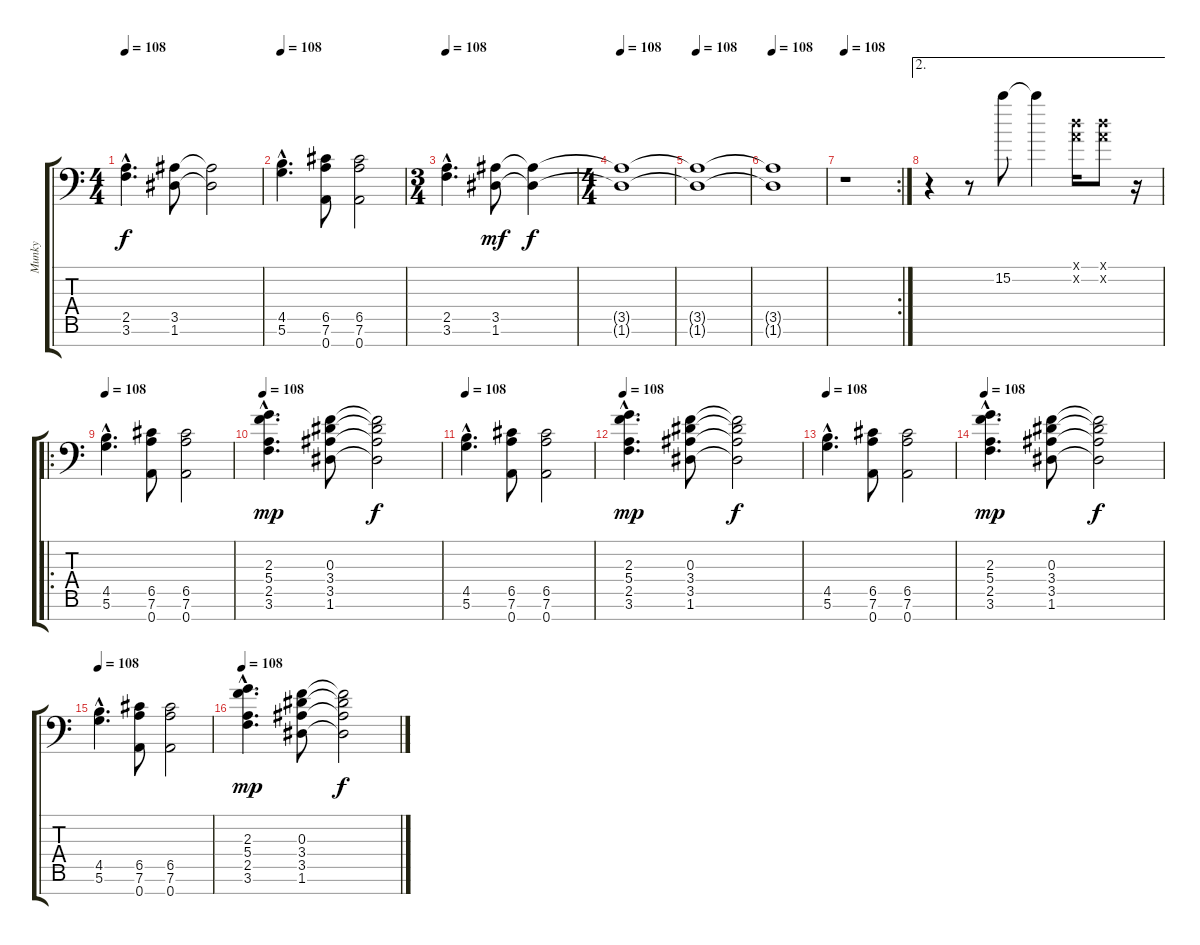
\track ("Munky" "Munky") {instrument distortionguitar}
\staff {score tabs}
\tuning (D4 A3 F3 C3 G2 D2 A1) {hide}
\ts (4 4)
\tempo 108
\clef f4
\ks c
(2.5{hac} 3.6{hac}).4{d dy f} (3.5 1.6).8 (3.5{t} 1.6{t}).2 |
\tempo 108
(4.5{hac} 5.6{hac}).4{d instrument distortionguitar} (6.5 7.6 0.7).8 (6.5 7.6 0.7).2 |
\ts (3 4)
\tempo 108
(2.5{hac} 3.6{hac}).4{d} (3.5 1.6).8{dy mf} (3.5{t} 1.6{t}).4{dy f} |
\ts (4 4)
\tempo 108
(3.5{t} 1.6{t}).1 |
\tempo 108
(3.5{t} 1.6{t}).1 |
\tempo 108
(3.5{t} 1.6{t}).1 |
\rc 2
\tempo 108
r.1 |
\ae 2
r.4 r.8 15.2.8 15.2{t}.4 (0.1{x} 0.2{x}).16 (0.1{x} 0.2{x}).8 r.16 |
\ro
\tempo 108
(4.5{hac} 5.6{hac}).4{d volume 14 balance 8 instrument distortionguitar} (6.5 7.6 0.7).8 (6.5 7.6 0.7).2 |
\tempo 108
(2.3{hac} 5.4{hac} 2.5{hac} 3.6{hac}).4{d dy mp balance 8} (0.3 3.4 3.5 1.6).8 (0.3{t} 3.4{t} 3.5{t} 1.6{t}).2{dy f} |
\tempo 108
(4.5{hac} 5.6{hac}).4{d volume 14 balance 8 instrument distortionguitar} (6.5 7.6 0.7).8 (6.5 7.6 0.7).2 |
\tempo 108
(2.3{hac} 5.4{hac} 2.5{hac} 3.6{hac}).4{d dy mp balance 8} (0.3 3.4 3.5 1.6).8 (0.3{t} 3.4{t} 3.5{t} 1.6{t}).2{dy f} |
\tempo 108
(4.5{hac} 5.6{hac}).4{d volume 14 balance 8 instrument distortionguitar} (6.5 7.6 0.7).8 (6.5 7.6 0.7).2 |
\tempo 108
(2.3{hac} 5.4{hac} 2.5{hac} 3.6{hac}).4{d dy mp balance 8} (0.3 3.4 3.5 1.6).8 (0.3{t} 3.4{t} 3.5{t} 1.6{t}).2{dy f} |
\tempo 108
(4.5{hac} 5.6{hac}).4{d volume 14 balance 8 instrument distortionguitar} (6.5 7.6 0.7).8 (6.5 7.6 0.7).2 |
\tempo 108
(2.3{hac} 5.4{hac} 2.5{hac} 3.6{hac}).4{d dy mp balance 8} (0.3 3.4 3.5 1.6).8 (0.3{t} 3.4{t} 3.5{t} 1.6{t}).2{dy f}
